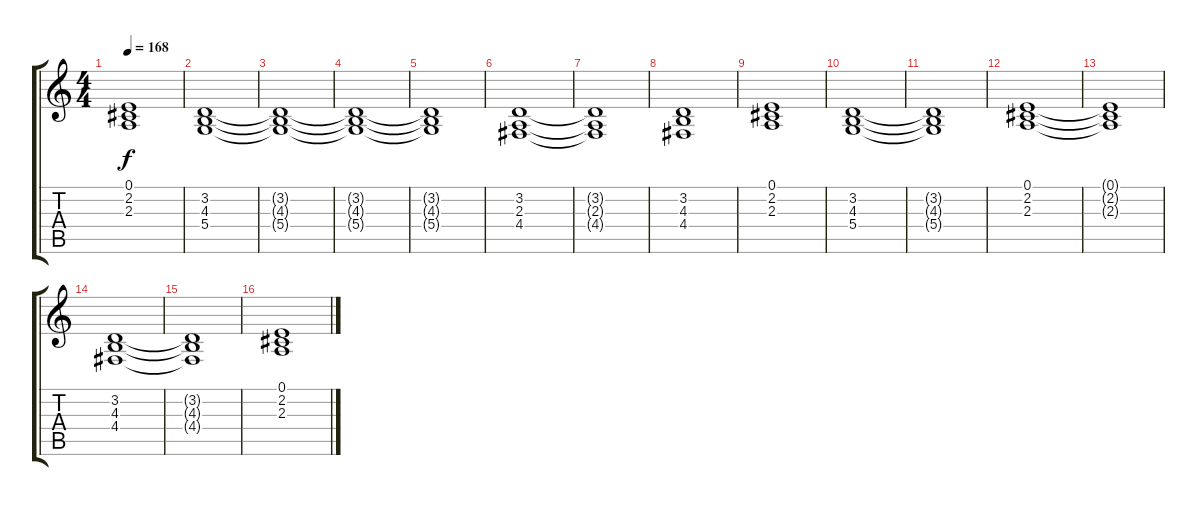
\track "" {instrument lead2sawtooth}
\staff {score tabs}
\tuning (E4 B3 G3 D3 A2 E2) {hide}
\ts (4 4)
\tempo 168
\clef g2
\ks c
(0.1{t} 2.2{t} 2.3{t}).1{dy f} |
(3.2 4.3 5.4).1 |
(3.2{t} 4.3{t} 5.4{t}).1 |
(3.2{t} 4.3{t} 5.4{t}).1 |
(3.2{t} 4.3{t} 5.4{t}).1 |
(3.2 2.3 4.4).1 |
(3.2{t} 2.3{t} 4.4{t}).1 |
(3.2 4.3 4.4).1 |
(0.1 2.2 2.3).1 |
(3.2 4.3 5.4).1 |
(3.2{t} 4.3{t} 5.4{t}).1 |
(0.1 2.2 2.3).1 |
(0.1{t} 2.2{t} 2.3{t}).1 |
(3.2 4.3 4.4).1 |
(3.2{t} 4.3{t} 4.4{t}).1 |
(0.1 2.2 2.3).1
